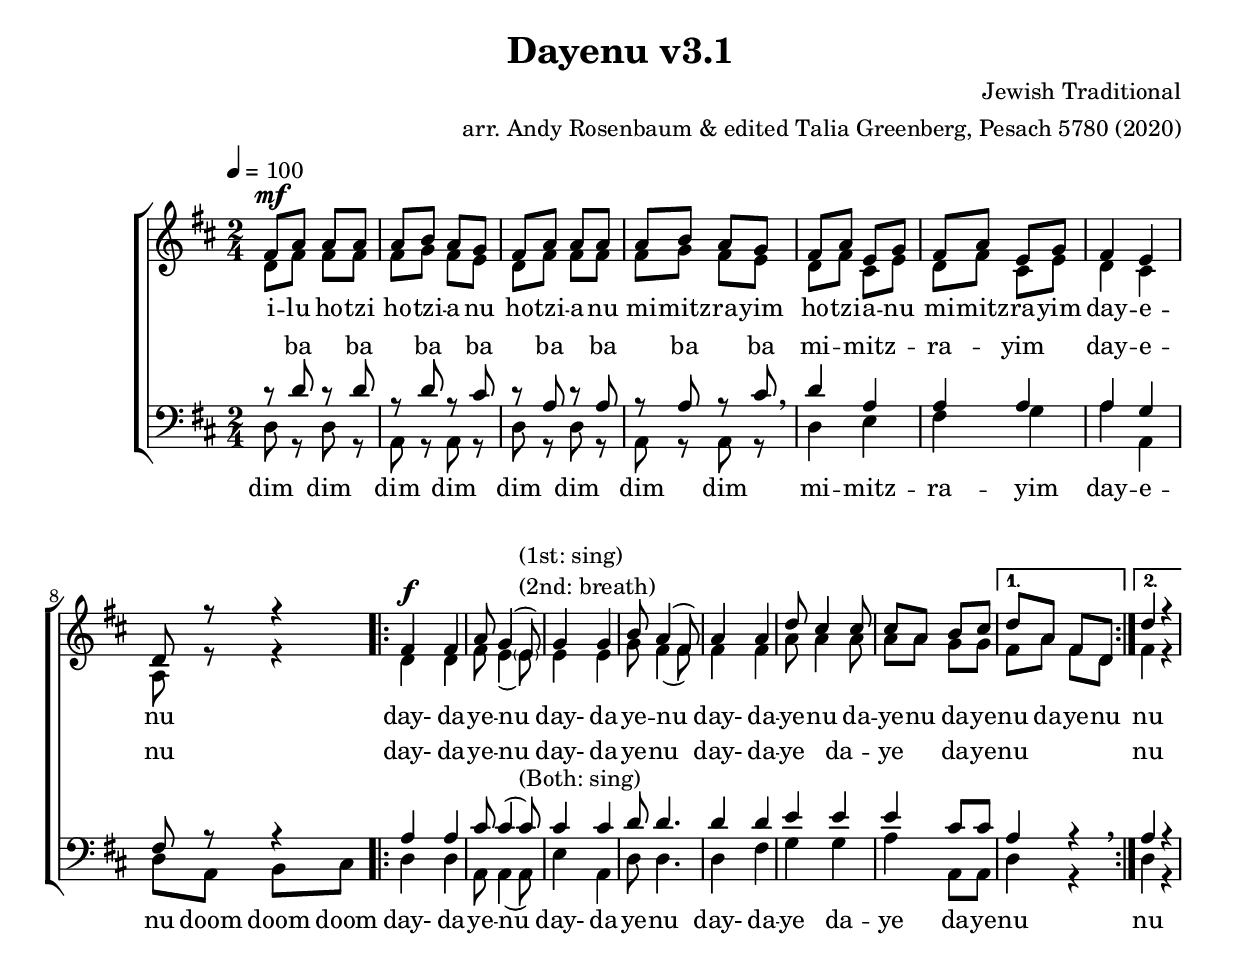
\version "2.18.2"  % necessary for upgrading to future LilyPond versions.

\header {
	title = "Dayenu v3.1"
	composer = "Jewish Traditional"
	arranger = "arr. Andy Rosenbaum & edited Talia Greenberg, Pesach 5780 (2020)"
}


\paper {
  top-system-spacing #'basic-distance = #10
  score-system-spacing #'basic-distance = #20
  system-system-spacing #'basic-distance = #20
  last-bottom-spacing #'basic-distance = #10
}

global = {
  \key d \major
  \time 2/4
  \tempo 4 = 100
}

% =========== %
% verse notes %
% =========== %

sopVerse = \relative d' {
	| fis8^\mf a a a | a b a g 
	| fis  a a a | a b a g 
	| fis  a e g | fis a e g 
	| fis4 e     | d8  r8 r4 |
}

altoVerse = \relative d' {
	| d8 fis fis fis | fis g fis e
	| d  fis fis fis | fis g fis e
	| d  fis cis e   | d fis cis e
	| d4 cis         | a8  r8 r4 |
}

tenorVerse = \relative d' {
	| r8 d r d | r d r cis
	| r a r a  | r a r cis
	| d4 a | a a
	| a4 g | fis8  r8 r4 |
}

bassVerse = \relative d {
	| d8 r d r | a r a r
	| d r d r | a r a r \breathe
	| d4 e | fis g
	| a a, | d8 a b cis |
}

% =========== %
% verse words %
% =========== %

mitzWords = \lyricmode {
	| i -- lu ho -- tzi | ho -- tzi -- a -- nu 
	| ho -- tzi -- a -- nu | mi -- mitz -- ra -- yim 
	| ho -- tzi -- a -- nu | mi -- mitz -- ra -- yim 
	| day -- e -- | nu |
}

tenorWords = \lyricmode {
	| ba ba
	| ba ba
	| ba ba
	| ba ba
	| mi -- mitz -- 
	| ra -- yim 
	| day -- e -- 
	| nu  |
}

bassWords = \lyricmode {
	| dim dim
	| dim dim
	| dim dim
	| dim dim
	| mi -- mitz -- 
	| ra -- yim 
	| day -- e -- 
	| nu doom doom doom |
}

% ============ %
% chorus notes %
% ============ %

sopChorusCommon = \relative d' {
	| fis4^\f fis
	| a8 g4(
          \parenthesize
          e8^\markup {
              \column {
                  \line { "(1st: sing)" }
                  \line { "(2nd: breath)" }
              }
          }
      )
	| g4 g
	| b8 a4( fis8)
	| a4 a
	| d8 cis4 cis8
	| cis a b cis |
}


sopChorusEndOne = \relative d'' {
	| d8 a fis d |
}

sopChorusEndTwo = \relative d'' {
	| d4 r4 |
}

altoChorusCommon = \relative d' {
	| d4 d
	| fis8 e4( \parenthesize e8 )
	| e4 e
	| g8 fis4( fis8)
	| fis4 fis
	| a8 a4 a8
	| a8 a g g |
}

altoChorusEndOne = \relative d' {
	| fis8 a fis d |
}

altoChorusEndTwo = \relative d' {
	| fis4 r |
}

tenorChorusCommon = \relative d' {
	| a4 a 
	| cis8 cis4( cis8^"(Both: sing)")
	| cis4 cis 
	| d8 d4.
	| d4 d 
	| e e 
	| e cis8 cis |
}

tenorChorusEndOne = \relative d' {
	| a4 r \breathe |
}

tenorChorusEndTwo = \relative d' {
	| a4 r |
}

bassChorusCommon = \relative d {
	| d4 d
	| a8 a4( a8)
	| e'4 a,
	| d8 d4.
	| d4 fis
	| g g 
	| a a,8 a |
}

bassChorusEndOne = \relative d {
	| d4 r \breathe |
}

bassChorusEndTwo = \relative d {
	| d4 r |
}

% ============ %
% chorus words %
% ============ %

% Specifically allow "day" when in stressed isolation,
%   but keep it "da-" when it's part of the whole word,
%	to avoid closing the diphthong early.

upperChorusWordsCommon = \lyricmode {
	| day- da -- | ye -- nu 
	| day- da -- | ye -- nu
	| day- da -- | ye -- nu da -- 
	| ye -- nu da -- ye --
}

upperChorusWordsEndOne = \lyricmode {
	| nu da -- ye -- nu |
}

upperChorusWordsEndTwo = \lyricmode {
	| nu |
}

lowerChorusWordsCommon = \lyricmode {
	| day- da -- | ye -- nu 
	| day- da -- | ye -- nu
	| day- da -- | ye da -- |
}

tenorChorusWordsCommon = {
	\lowerChorusWordsCommon \lyricmode { | ye da -- ye -- | }
}

tenorChorusWordsEndOne = \lyricmode {
	| nu |
}

tenorChorusWordsEndTwo = \lyricmode {
	| nu |
}

bassChorusWordsCommon = {
	\lowerChorusWordsCommon \lyricmode { | ye da -- ye -- | }
}

bassChorusWordsEndOne = \lyricmode {
	| nu |
}

bassChorusWordsEndTwo = \lyricmode {
	| nu |
}

% ======== %
% in order %
% ======== %

sop = {
	\sopVerse
	\repeat volta 2 \sopChorusCommon
	\alternative {
		{ \sopChorusEndOne }
		{ \sopChorusEndTwo }
	}
}

alto = {
	\altoVerse
	\repeat volta 2 \altoChorusCommon 
	\alternative {
		{ \altoChorusEndOne }
		{ \altoChorusEndTwo }
	}
}

tenor = {
	\tenorVerse
	\repeat volta 2 \tenorChorusCommon
	\alternative {
		{ \tenorChorusEndOne }
		{ \tenorChorusEndTwo }
	}
}

bass = {
	\bassVerse 
	\repeat volta 2 \bassChorusCommon
	\alternative {
		{ \bassChorusEndOne }
		{ \bassChorusEndTwo }
	}
}

sopWordsAll = {
	\mitzWords
	\upperChorusWordsCommon
	\upperChorusWordsEndOne
	\upperChorusWordsEndTwo 
}

altoWordsAll = { 
	\mitzWords
	\upperChorusWordsCommon
	\upperChorusWordsEndOne
	\upperChorusWordsEndTwo 
}

tenorWordsAll = { 
	\tenorWords 
	\tenorChorusWordsCommon 
	\tenorChorusWordsEndOne 
	\tenorChorusWordsEndTwo 
}

bassWordsAll = { 
	\bassWords 
	\bassChorusWordsCommon 
	\bassChorusWordsEndOne 
	\bassChorusWordsEndTwo
}


emptyWords = \lyricmode {}

allStuff = {
  \new ChoirStaff <<
    \new Lyrics = "sopranos" \with {
      % this is needed for lyrics above a staff
      \override VerticalAxisGroup.staff-affinity = #DOWN
    }
    \new Staff = "upper" <<
	\set Staff.midiInstrument = "voice oohs"
      \new Voice = "sopranos" {
        \voiceOne
        << \global \sop >>
      }
      \new Voice = "altos" {
        \voiceTwo
        << \global \alto >>
      }
    >>
    \new Lyrics = "altos"
    \new Lyrics = "tenors" \with {
      % this is needed for lyrics above a staff
      \override VerticalAxisGroup.staff-affinity = #DOWN
    }
    \new Staff = "lower" <<
    \set Staff.midiInstrument = "voice oohs"
      \clef bass
      \new Voice = "tenors" {
        \voiceOne
        << \global \tenor >>
      }
      \new Voice = "basses" {
        \voiceTwo << \global \bass >>
      }
    >>
    \new Lyrics = "basses"
%     \context Lyrics = "sopranos" \lyricsto "sopranos" \emptyWords
    \context Lyrics = "altos" \lyricsto "altos" \altoWordsAll
    \context Lyrics = "tenors" \lyricsto "tenors" \tenorWordsAll
    \context Lyrics = "basses" \lyricsto "basses" \bassWordsAll
  >>
}

% For printed pdf music.
\score {
	\allStuff
	\layout{}
}

% For midi
\score {
	\unfoldRepeats {
		\allStuff
	}
	\midi{ }
}
